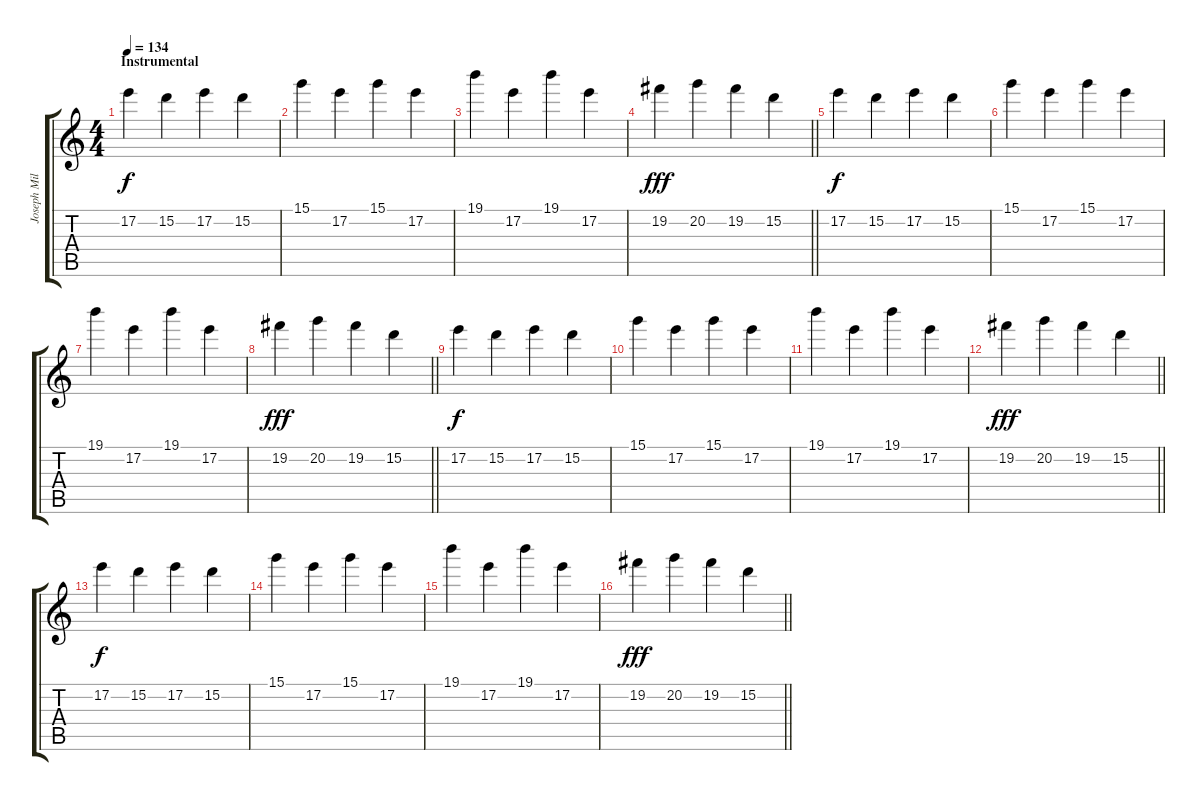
\track ("Joseph Milligan" "Joseph Mil") {instrument electricguitarjazz}
\staff {score tabs}
\tuning (E4 B3 G3 D3 A2 E2) {hide}
\ts (4 4)
\section ("" "Instrumental ")
\tempo 134
\clef g2
\ks c
17.2.4{dy f volume 14} 15.2.4 17.2.4 15.2.4 |
15.1.4 17.2.4 15.1.4 17.2.4 |
19.1.4 17.2.4 19.1.4 17.2.4 |
\barLineRight lightlight
19.2.4{dy fff} 20.2.4 19.2.4 15.2.4 |
17.2.4{dy f} 15.2.4 17.2.4 15.2.4 |
15.1.4 17.2.4 15.1.4 17.2.4 |
19.1.4 17.2.4 19.1.4 17.2.4 |
\barLineRight lightlight
19.2.4{dy fff} 20.2.4 19.2.4 15.2.4 |
17.2.4{dy f} 15.2.4 17.2.4 15.2.4 |
15.1.4 17.2.4 15.1.4 17.2.4 |
19.1.4 17.2.4 19.1.4 17.2.4 |
\barLineRight lightlight
19.2.4{dy fff} 20.2.4 19.2.4 15.2.4 |
17.2.4{dy f} 15.2.4 17.2.4 15.2.4 |
15.1.4 17.2.4 15.1.4 17.2.4 |
19.1.4 17.2.4 19.1.4 17.2.4 |
\barLineRight lightlight
19.2.4{dy fff} 20.2.4 19.2.4 15.2.4
